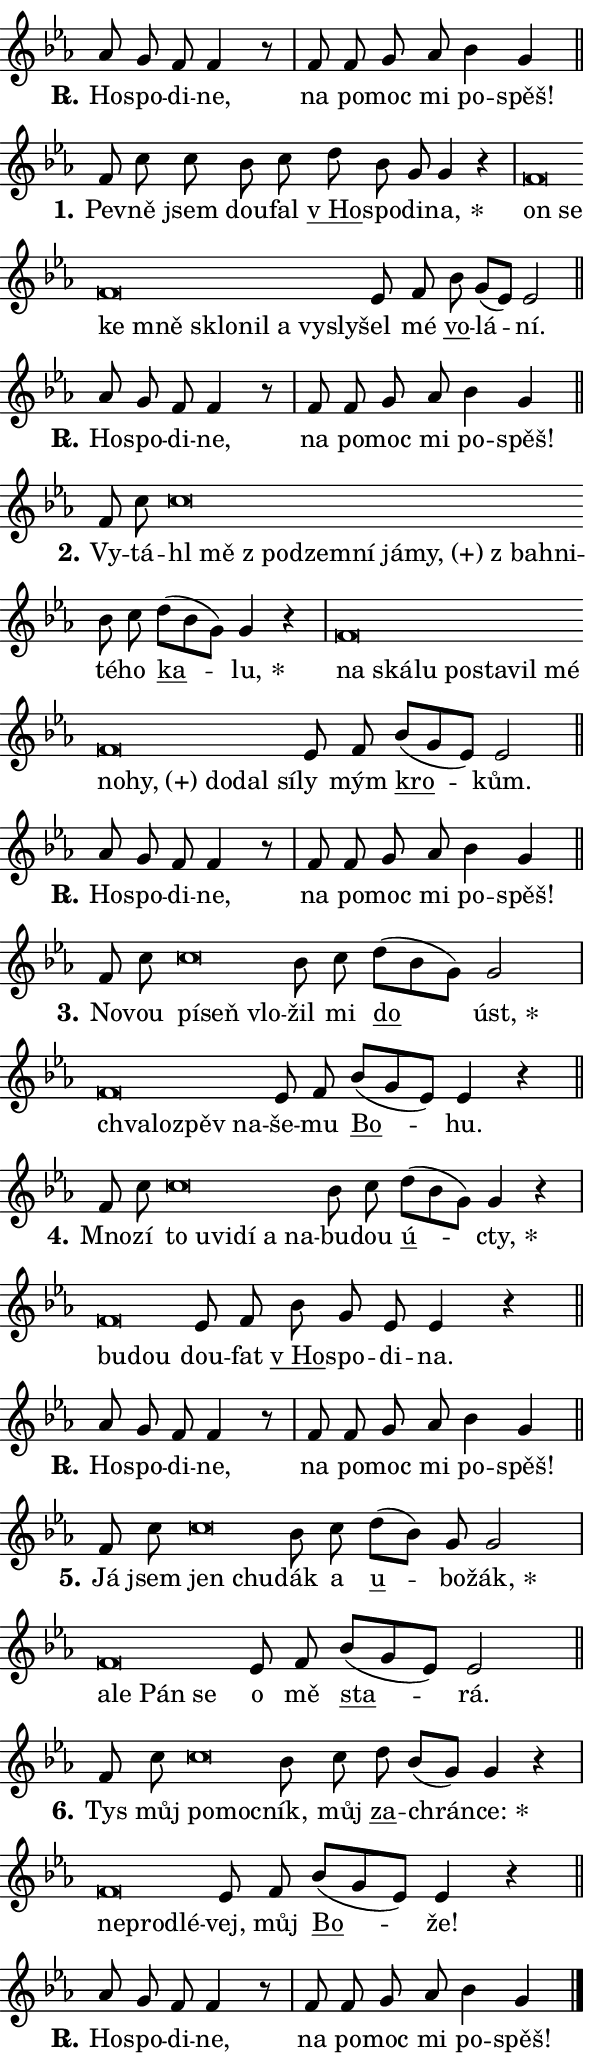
\version "2.24.0"
\header { tagline = "" }
\paper {
  indent = 0\cm
  top-margin = 0\cm
  right-margin = 0.13\cm % to fit lyric hyphens
  bottom-margin = 0\cm
  left-margin = 0\cm
  paper-width = 10\cm
  page-breaking = #ly:one-page-breaking
  system-system-spacing.basic-distance = #11
  score-system-spacing.basic-distance = #11
  ragged-last = ##f
}


%% Author: Thomas Morley
%% https://lists.gnu.org/archive/html/lilypond-user/2020-05/msg00002.html
#(define (line-position grob)
"Returns position of @var[grob} in current system:
   @code{'start}, if at first time-step
   @code{'end}, if at last time-step
   @code{'middle} otherwise
"
  (let* ((col (ly:item-get-column grob))
         (ln (ly:grob-object col 'left-neighbor))
         (rn (ly:grob-object col 'right-neighbor))
         (col-to-check-left (if (ly:grob? ln) ln col))
         (col-to-check-right (if (ly:grob? rn) rn col))
         (break-dir-left
           (and
             (ly:grob-property col-to-check-left 'non-musical #f)
             (ly:item-break-dir col-to-check-left)))
         (break-dir-right
           (and
             (ly:grob-property col-to-check-right 'non-musical #f)
             (ly:item-break-dir col-to-check-right))))
        (cond ((eqv? 1 break-dir-left) 'start)
              ((eqv? -1 break-dir-right) 'end)
              (else 'middle))))

#(define (tranparent-at-line-position vctor)
  (lambda (grob)
  "Relying on @code{line-position} select the relevant enry from @var{vctor}.
Used to determine transparency,"
    (case (line-position grob)
      ((end) (not (vector-ref vctor 0)))
      ((middle) (not (vector-ref vctor 1)))
      ((start) (not (vector-ref vctor 2))))))

noteHeadBreakVisibility =
#(define-music-function (break-visibility)(vector?)
"Makes @code{NoteHead}s transparent relying on @var{break-visibility}"
#{
  \override NoteHead.transparent =
    #(tranparent-at-line-position break-visibility)
#})

#(define delete-ledgers-for-transparent-note-heads
  (lambda (grob)
    "Reads whether a @code{NoteHead} is transparent.
If so this @code{NoteHead} is removed from @code{'note-heads} from
@var{grob}, which is supposed to be @code{LedgerLineSpanner}.
As a result ledgers are not printed for this @code{NoteHead}"
    (let* ((nhds-array (ly:grob-object grob 'note-heads))
           (nhds-list
             (if (ly:grob-array? nhds-array)
                 (ly:grob-array->list nhds-array)
                 '()))
           ;; Relies on the transparent-property being done before
           ;; Staff.LedgerLineSpanner.after-line-breaking is executed.
           ;; This is fragile ...
           (to-keep
             (remove
               (lambda (nhd)
                 (ly:grob-property nhd 'transparent #f))
               nhds-list)))
      ;; TODO find a better method to iterate over grob-arrays, similiar
      ;; to filter/remove etc for lists
      ;; For now rebuilt from scratch
      (set! (ly:grob-object grob 'note-heads)  '())
      (for-each
        (lambda (nhd)
          (ly:pointer-group-interface::add-grob grob 'note-heads nhd))
        to-keep))))

squashNotes = {
  \override NoteHead.X-extent = #'(-0.2 . 0.2)
  \override NoteHead.Y-extent = #'(-0.75 . 0)
  \override NoteHead.stencil =
    #(lambda (grob)
       (let ((pos (ly:grob-property grob 'staff-position)))
         (begin
           (if (< pos -7) (display "ERROR: Lower brevis then expected\n") (display ""))
           (if (<= pos -6) ly:text-interface::print ly:note-head::print))))
}
unSquashNotes = {
  \revert NoteHead.X-extent
  \revert NoteHead.Y-extent
  \revert NoteHead.stencil
}

hideNotes = \noteHeadBreakVisibility #begin-of-line-visible
unHideNotes = \noteHeadBreakVisibility #all-visible

% work-around for resetting accidentals
% https://lilypond.org/doc/v2.23/Documentation/notation/displaying-rhythms#unmetered-music
cadenzaMeasure = {
  \cadenzaOff
  \partial 1024 s1024
  \cadenzaOn
}

#(define-markup-command (accent layout props text) (markup?)
  "Underline accented syllable"
  (interpret-markup layout props
    #{\markup \override #'(offset . 4.3) \underline { #text }#}))

responsum = \markup \concat {
  "R" \hspace #-1.05 \path #0.1 #'((moveto 0 0.07) (lineto 0.9 0.8)) \hspace #0.05 "."
}

spaceSize = #0.6828661417322834 % exact space size for TeX Gyre Schola

\layout {
  \context {
    \Staff
    \remove "Time_signature_engraver"
    \override LedgerLineSpanner.after-line-breaking = #delete-ledgers-for-transparent-note-heads
  }
  \context {
    \Lyrics {
      \override LyricSpace.minimum-distance = \spaceSize
      \override LyricText.font-name = #"TeX Gyre Schola"
      \override LyricText.font-size = 1
      \override StanzaNumber.font-name = #"TeX Gyre Schola Bold"
      \override StanzaNumber.font-size = 1
    }
  }
  \context {
    \Score 
    \override NoteHead.text =
      #(lambda (grob) 
        (let ((pos (ly:grob-property grob 'staff-position)))
          #{\markup {
            \combine
              \halign #-0.55 \raise #(if (= pos -6) 0 0.5) \override #'(thickness . 2) \draw-line #'(3.2 . 0)
              \musicglyph "noteheads.sM1"
          }#}))
  }
}

% magnetic-lyrics.ily
%
%   written by
%     Jean Abou Samra <jean@abou-samra.fr>
%     Werner Lemberg <wl@gnu.org>
%
%   adapted by
%     Jiri Hon <jiri.hon@gmail.com>
%
% Version 2022-Apr-15

% https://www.mail-archive.com/lilypond-user@gnu.org/msg149350.html

#(define (Left_hyphen_pointer_engraver context)
   "Collect syllable-hyphen-syllable occurrences in lyrics and store
them in properties.  This engraver only looks to the left.  For
example, if the lyrics input is @code{foo -- bar}, it does the
following.

@itemize @bullet
@item
Set the @code{text} property of the @code{LyricHyphen} grob between
@q{foo} and @q{bar} to @code{foo}.

@item
Set the @code{left-hyphen} property of the @code{LyricText} grob with
text @q{foo} to the @code{LyricHyphen} grob between @q{foo} and
@q{bar}.
@end itemize

Use this auxiliary engraver in combination with the
@code{lyric-@/text::@/apply-@/magnetic-@/offset!} hook."
   (let ((hyphen #f)
         (text #f))
     (make-engraver
      (acknowledgers
       ((lyric-syllable-interface engraver grob source-engraver)
        (set! text grob)))
      (end-acknowledgers
       ((lyric-hyphen-interface engraver grob source-engraver)
        ;(when (not (grob::has-interface grob 'lyric-space-interface))
          (set! hyphen grob)));)
      ((stop-translation-timestep engraver)
       (when (and text hyphen)
         (ly:grob-set-object! text 'left-hyphen hyphen))
       (set! text #f)
       (set! hyphen #f)))))

#(define (lyric-text::apply-magnetic-offset! grob)
   "If the space between two syllables is less than the value in
property @code{LyricText@/.details@/.squash-threshold}, move the right
syllable to the left so that it gets concatenated with the left
syllable.

Use this function as a hook for
@code{LyricText@/.after-@/line-@/breaking} if the
@code{Left_@/hyphen_@/pointer_@/engraver} is active."
   (let ((hyphen (ly:grob-object grob 'left-hyphen #f)))
     (when hyphen
       (let ((left-text (ly:spanner-bound hyphen LEFT)))
         (when (grob::has-interface left-text 'lyric-syllable-interface)
           (let* ((common (ly:grob-common-refpoint grob left-text X))
                  (this-x-ext (ly:grob-extent grob common X))
                  (left-x-ext
                   (begin
                     ;; Trigger magnetism for left-text.
                     (ly:grob-property left-text 'after-line-breaking)
                     (ly:grob-extent left-text common X)))
                  ;; `delta` is the gap width between two syllables.
                  (delta (- (interval-start this-x-ext)
                            (interval-end left-x-ext)))
                  (details (ly:grob-property grob 'details))
                  (threshold (assoc-get 'squash-threshold details 0.2)))
             (when (< delta threshold)
               (let* (;; We have to manipulate the input text so that
                      ;; ligatures crossing syllable boundaries are not
                      ;; disabled.  For languages based on the Latin
                      ;; script this is essentially a beautification.
                      ;; However, for non-Western scripts it can be a
                      ;; necessity.
                      (lt (ly:grob-property left-text 'text))
                      (rt (ly:grob-property grob 'text))
                      (is-space (grob::has-interface hyphen 'lyric-space-interface))
                      (space (if is-space " " ""))
                      (extra-delta (if is-space spaceSize 0))
                      ;; Append new syllable.
                      (ltrt-space (if (and (string? lt) (string? rt))
                                (string-append lt space rt)
                                (make-concat-markup (list lt space rt))))
                      ;; Right-align `ltrt` to the right side.
                      (ltrt-space-markup (grob-interpret-markup
                               grob
                               (make-translate-markup
                                (cons (interval-length this-x-ext) 0)
                                (make-right-align-markup ltrt-space)))))
                 (begin
                   ;; Don't print `left-text`.
                   (ly:grob-set-property! left-text 'stencil #f)
                   ;; Set text and stencil (which holds all collected
                   ;; syllables so far) and shift it to the left.
                   (ly:grob-set-property! grob 'text ltrt-space)
                   (ly:grob-set-property! grob 'stencil ltrt-space-markup)
                   (ly:grob-translate-axis! grob (- (- delta extra-delta)) X))))))))))


#(define (lyric-hyphen::displace-bounds-first grob)
   ;; Make very sure this callback isn't triggered too early.
   (let ((left (ly:spanner-bound grob LEFT))
         (right (ly:spanner-bound grob RIGHT)))
     (ly:grob-property left 'after-line-breaking)
     (ly:grob-property right 'after-line-breaking)
     (ly:lyric-hyphen::print grob)))

squashThreshold = #0.4

\layout {
  \context {
    \Lyrics
    \consists #Left_hyphen_pointer_engraver
    \override LyricText.after-line-breaking =
      #lyric-text::apply-magnetic-offset!
    \override LyricHyphen.stencil = #lyric-hyphen::displace-bounds-first
    \override LyricText.details.squash-threshold = \squashThreshold
    \override LyricHyphen.minimum-distance = 0
    \override LyricHyphen.minimum-length = \squashThreshold
  }
}

squashText = \override LyricText.details.squash-threshold = 9999
unSquashText = \override LyricText.details.squash-threshold = \squashThreshold

leftText = \override LyricText.self-alignment-X = #LEFT
unLeftText = \revert LyricText.self-alignment-X

starOffset = #(lambda (grob) 
                (let ((x_offset (ly:self-alignment-interface::aligned-on-x-parent grob)))
                  (if (= x_offset 0) 0 (+ x_offset 1.2))))

star = #(define-music-function (syllable)(string?)
"Append star separator at the end of a syllable"
#{
  \once \override LyricText.X-offset = #starOffset
  \lyricmode { \markup {
    #syllable
    \override #'((font-name . "TeX Gyre Schola Bold")) \hspace #0.2 \lower #0.65 \larger "*"
  } }
#})

starAccent = #(define-music-function (syllable)(string?)
"Append star separator at the end of a syllable and make accent"
#{
  \once \override LyricText.X-offset = #starOffset
  \lyricmode { \markup {
    \accent #syllable
    \override #'((font-name . "TeX Gyre Schola Bold")) \hspace #0.2 \lower #0.65 \larger "*"
  } }
#})

breath = #(define-music-function (syllable)(string?)
"Append breathing indicator at the end of a syllable"
#{
  \lyricmode { \markup { #syllable "+" } }
#})

optionalBreath = #(define-music-function (syllable)(string?)
"Append optional breathing indicator at the end of a syllable"
#{
  \lyricmode { \markup { #syllable "(+)" } }
#})


\score {
    <<
        \new Voice = "melody" { \cadenzaOn \key es \major \relative { as'8 g f f4 r8 \cadenzaMeasure \bar "|" f8 f g as bes4 g \cadenzaMeasure \bar "||" \break } }
        \new Lyrics \lyricsto "melody" { \lyricmode { \set stanza = \responsum
Ho -- spo -- di -- ne, na po -- moc mi po -- spěš! } }
    >>
    \layout {}
}

\score {
    <<
        \new Voice = "melody" { \cadenzaOn \key es \major \relative { f'8 c' \bar "" c bes8 c \bar "" d bes g g4 r \cadenzaMeasure \bar "|" \squashNotes f\breve*1/16 \hideNotes \breve*1/16 \bar "" \breve*1/16 \bar "" \breve*1/16 \bar "" \breve*1/16 \bar "" \breve*1/16 \bar "" \breve*1/16 \bar "" \breve*1/16 \breve*1/16 \bar "" \unHideNotes \unSquashNotes es8 f \bar "" bes g[( es)] es2 \cadenzaMeasure \bar "||" \break } }
        \new Lyrics \lyricsto "melody" { \lyricmode { \set stanza = "1."
Pev -- ně jsem dou -- fal \markup \accent "v Ho" -- spo -- di -- \star na, \leftText on \squashText se ke mně sklo -- nil a vy -- sly -- \unLeftText \unSquashText šel mé \markup \accent vo -- lá -- ní. } }
    >>
    \layout {}
}

\score {
    <<
        \new Voice = "melody" { \cadenzaOn \key es \major \relative { as'8 g f f4 r8 \cadenzaMeasure \bar "|" f8 f g as bes4 g \cadenzaMeasure \bar "||" \break } }
        \new Lyrics \lyricsto "melody" { \lyricmode { \set stanza = \responsum
Ho -- spo -- di -- ne, na po -- moc mi po -- spěš! } }
    >>
    \layout {}
}

\score {
    <<
        \new Voice = "melody" { \cadenzaOn \key es \major \relative { f'8 c' \bar "" \squashNotes c\breve*1/16 \hideNotes \breve*1/16 \bar "" \breve*1/16 \bar "" \breve*1/16 \bar "" \breve*1/16 \bar "" \breve*1/16 \bar "" \breve*1/16 \bar "" \breve*1/16 \breve*1/16 \bar "" \unHideNotes \unSquashNotes bes8 c \bar "" d[( bes g)] g4 r \cadenzaMeasure \bar "|" \squashNotes f\breve*1/16 \hideNotes \breve*1/16 \bar "" \breve*1/16 \bar "" \breve*1/16 \bar "" \breve*1/16 \bar "" \breve*1/16 \bar "" \breve*1/16 \bar "" \breve*1/16 \bar "" \breve*1/16 \bar "" \breve*1/16 \bar "" \breve*1/16 \breve*1/16 \bar "" \unHideNotes \unSquashNotes es8 f \bar "" bes[( g es)] es2 \cadenzaMeasure \bar "||" \break } }
        \new Lyrics \lyricsto "melody" { \lyricmode { \set stanza = "2."
Vy -- tá -- \leftText hl \squashText mě "z pod" -- zem -- ní já -- \optionalBreath my, "z ba" -- hni -- \unLeftText \unSquashText té -- ho \markup \accent ka -- \star lu, \leftText na \squashText ská -- lu po -- sta -- vil mé no -- \optionalBreath hy, do -- dal sí -- \unLeftText \unSquashText ly mým \markup \accent kro -- kům. } }
    >>
    \layout {}
}

\score {
    <<
        \new Voice = "melody" { \cadenzaOn \key es \major \relative { as'8 g f f4 r8 \cadenzaMeasure \bar "|" f8 f g as bes4 g \cadenzaMeasure \bar "||" \break } }
        \new Lyrics \lyricsto "melody" { \lyricmode { \set stanza = \responsum
Ho -- spo -- di -- ne, na po -- moc mi po -- spěš! } }
    >>
    \layout {}
}

\score {
    <<
        \new Voice = "melody" { \cadenzaOn \key es \major \relative { f'8 c' \bar "" \squashNotes c\breve*1/16 \hideNotes \breve*1/16 \breve*1/16 \bar "" \unHideNotes \unSquashNotes bes8 c \bar "" d[( bes g)] g2 \cadenzaMeasure \bar "|" \squashNotes f\breve*1/16 \hideNotes \breve*1/16 \bar "" \breve*1/16 \breve*1/16 \bar "" \unHideNotes \unSquashNotes es8 f \bar "" bes[( g es)] es4 r \cadenzaMeasure \bar "||" \break } }
        \new Lyrics \lyricsto "melody" { \lyricmode { \set stanza = "3."
No -- vou \leftText pí -- \squashText seň vlo -- \unLeftText \unSquashText žil mi \markup \accent do \star úst, \leftText chva -- \squashText lo -- zpěv na -- \unLeftText \unSquashText še -- mu \markup \accent Bo -- hu. } }
    >>
    \layout {}
}

\score {
    <<
        \new Voice = "melody" { \cadenzaOn \key es \major \relative { f'8 c' \bar "" \squashNotes c\breve*1/16 \hideNotes \breve*1/16 \bar "" \breve*1/16 \bar "" \breve*1/16 \bar "" \breve*1/16 \breve*1/16 \bar "" \unHideNotes \unSquashNotes bes8 c \bar "" d[( bes g)] g4 r \cadenzaMeasure \bar "|" \squashNotes f\breve*1/16 \hideNotes \breve*1/16 \bar "" \unHideNotes \unSquashNotes es8 f \bar "" bes g es es4 r \cadenzaMeasure \bar "||" \break } }
        \new Lyrics \lyricsto "melody" { \lyricmode { \set stanza = "4."
Mno -- zí \leftText to \squashText u -- vi -- dí a na -- \unLeftText \unSquashText bu -- dou \markup \accent ú -- \star cty, \leftText bu -- \squashText dou \unLeftText \unSquashText dou -- fat \markup \accent "v Ho" -- spo -- di -- na. } }
    >>
    \layout {}
}

\score {
    <<
        \new Voice = "melody" { \cadenzaOn \key es \major \relative { as'8 g f f4 r8 \cadenzaMeasure \bar "|" f8 f g as bes4 g \cadenzaMeasure \bar "||" \break } }
        \new Lyrics \lyricsto "melody" { \lyricmode { \set stanza = \responsum
Ho -- spo -- di -- ne, na po -- moc mi po -- spěš! } }
    >>
    \layout {}
}

\score {
    <<
        \new Voice = "melody" { \cadenzaOn \key es \major \relative { f'8 c' \bar "" \squashNotes c\breve*1/16 \hideNotes \breve*1/16 \bar "" \unHideNotes \unSquashNotes bes8 c \bar "" d[( bes)] g g2 \cadenzaMeasure \bar "|" \squashNotes f\breve*1/16 \hideNotes \breve*1/16 \bar "" \breve*1/16 \breve*1/16 \bar "" \unHideNotes \unSquashNotes es8 f \bar "" bes[( g es)] es2 \cadenzaMeasure \bar "||" \break } }
        \new Lyrics \lyricsto "melody" { \lyricmode { \set stanza = "5."
Já jsem \leftText jen \squashText chu -- \unLeftText \unSquashText dák a \markup \accent u -- bo -- \star žák, \leftText a -- \squashText le Pán se \unLeftText \unSquashText o mě \markup \accent sta -- rá. } }
    >>
    \layout {}
}

\score {
    <<
        \new Voice = "melody" { \cadenzaOn \key es \major \relative { f'8 c' \bar "" \squashNotes c\breve*1/16 \hideNotes \breve*1/16 \bar "" \unHideNotes \unSquashNotes bes8 c \bar "" d bes[( g)] g4 r \cadenzaMeasure \bar "|" \squashNotes f\breve*1/16 \hideNotes \breve*1/16 \breve*1/16 \bar "" \unHideNotes \unSquashNotes es8 f \bar "" bes[( g es)] es4 r \cadenzaMeasure \bar "||" \break } }
        \new Lyrics \lyricsto "melody" { \lyricmode { \set stanza = "6."
Tys můj \leftText po -- \squashText moc -- \unLeftText \unSquashText ník, můj \markup \accent za -- chrán -- \star ce: \leftText ne -- \squashText pro -- dlé -- \unLeftText \unSquashText vej, můj \markup \accent Bo -- že! } }
    >>
    \layout {}
}

\score {
    <<
        \new Voice = "melody" { \cadenzaOn \key es \major \relative { as'8 g f f4 r8 \cadenzaMeasure \bar "|" f8 f g as bes4 g \cadenzaMeasure \bar "||" \break } \bar "|." }
        \new Lyrics \lyricsto "melody" { \lyricmode { \set stanza = \responsum
Ho -- spo -- di -- ne, na po -- moc mi po -- spěš! } }
    >>
    \layout {}
}
